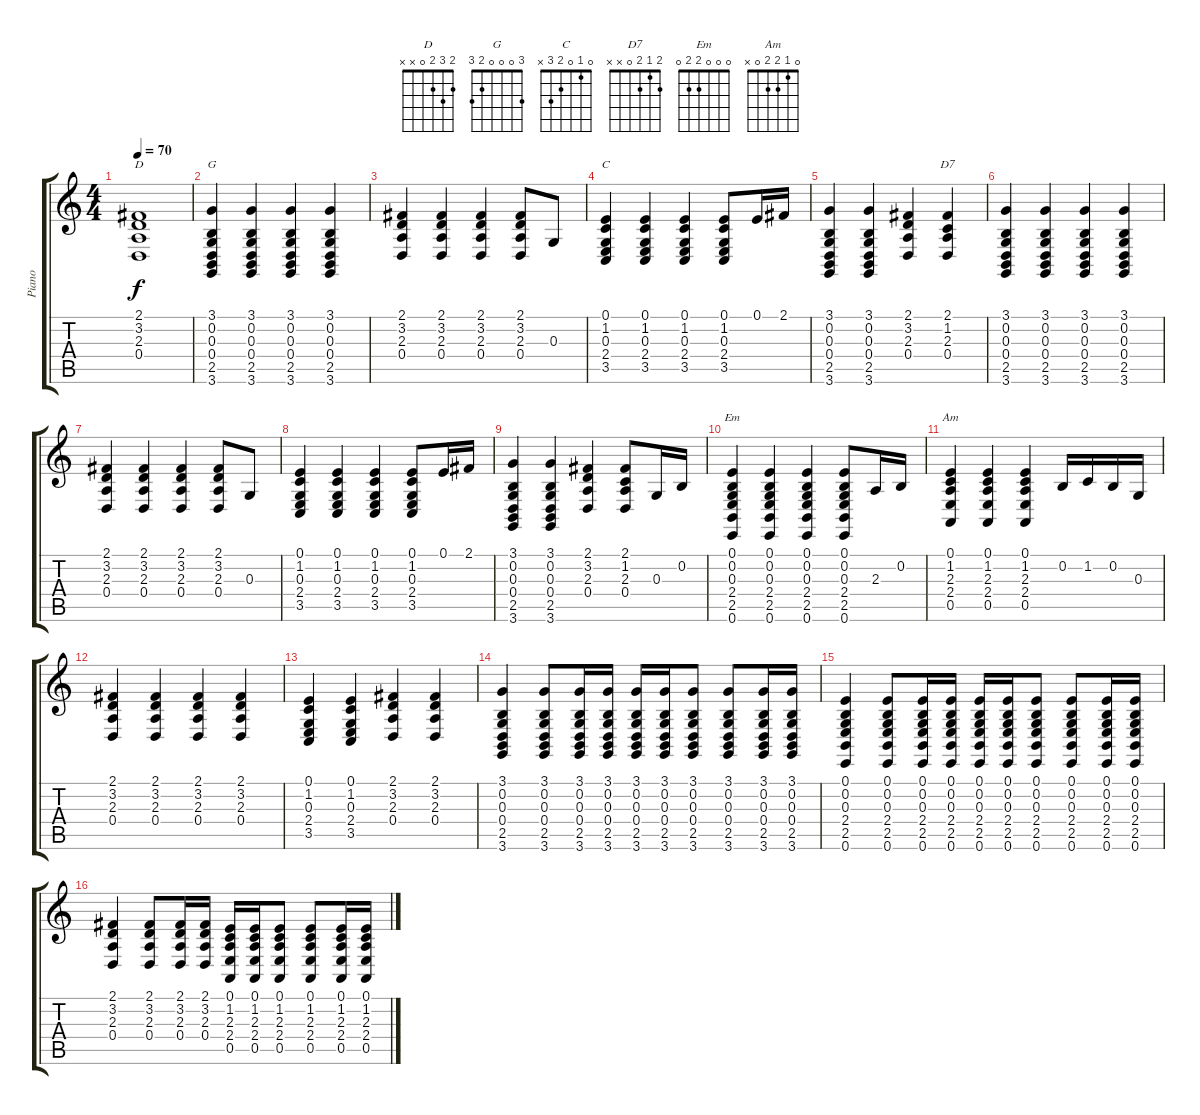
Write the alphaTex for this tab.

\track ("Piano" "Piano") {instrument acousticgrandpiano}
\staff {score tabs}
\tuning (E4 B3 G3 D3 A2 E2) {hide}
\chord ("D" 2 3 2 0 x x)
\chord ("G" 3 0 0 0 2 3)
\chord ("C" 0 1 0 2 3 x)
\chord ("D7" 2 1 2 0 x x)
\chord ("Em" 0 0 0 2 2 0)
\chord ("Am" 0 1 2 2 0 x)
\ts (4 4)
\tempo 70
\clef g2
\ks c
(2.1 3.2 2.3 0.4).1{ch "D" dy f} |
(3.1 0.2 0.3 0.4 2.5 3.6).4{ch "G"} (3.1 0.2 0.3 0.4 2.5 3.6).4 (3.1 0.2 0.3 0.4 2.5 3.6).4 (3.1 0.2 0.3 0.4 2.5 3.6).4 |
(2.1 3.2 2.3 0.4).4 (2.1 3.2 2.3 0.4).4 (2.1 3.2 2.3 0.4).4 (2.1 3.2 2.3 0.4).8 0.3.8 |
(0.1 1.2 0.3 2.4 3.5).4{ch "C"} (0.1 1.2 0.3 2.4 3.5).4 (0.1 1.2 0.3 2.4 3.5).4 (0.1 1.2 0.3 2.4 3.5).8 0.1.16 2.1.16 |
(3.1 0.2 0.3 0.4 2.5 3.6).4 (3.1 0.2 0.3 0.4 2.5 3.6).4 (2.1 3.2 2.3 0.4).4 (2.1 1.2 2.3 0.4).4{ch "D7"} |
(3.1 0.2 0.3 0.4 2.5 3.6).4 (3.1 0.2 0.3 0.4 2.5 3.6).4 (3.1 0.2 0.3 0.4 2.5 3.6).4 (3.1 0.2 0.3 0.4 2.5 3.6).4 |
(2.1 3.2 2.3 0.4).4 (2.1 3.2 2.3 0.4).4 (2.1 3.2 2.3 0.4).4 (2.1 3.2 2.3 0.4).8 0.3.8 |
(0.1 1.2 0.3 2.4 3.5).4 (0.1 1.2 0.3 2.4 3.5).4 (0.1 1.2 0.3 2.4 3.5).4 (0.1 1.2 0.3 2.4 3.5).8 0.1.16 2.1.16 |
(3.1 0.2 0.3 0.4 2.5 3.6).4 (3.1 0.2 0.3 0.4 2.5 3.6).4 (2.1 3.2 2.3 0.4).4 (2.1 1.2 2.3 0.4).8 0.3.16 0.2.16 |
(0.1 0.2 0.3 2.4 2.5 0.6).4{ch "Em"} (0.1 0.2 0.3 2.4 2.5 0.6).4 (0.1 0.2 0.3 2.4 2.5 0.6).4 (0.1 0.2 0.3 2.4 2.5 0.6).8 2.3.16 0.2.16 |
(0.1 1.2 2.3 2.4 0.5).4{ch "Am"} (0.1 1.2 2.3 2.4 0.5).4 (0.1 1.2 2.3 2.4 0.5).4 0.2.16 1.2.16 0.2.16 0.3.16 |
(2.1 3.2 2.3 0.4).4 (2.1 3.2 2.3 0.4).4 (2.1 3.2 2.3 0.4).4 (2.1 3.2 2.3 0.4).4 |
(0.1 1.2 0.3 2.4 3.5).4 (0.1 1.2 0.3 2.4 3.5).4 (2.1 3.2 2.3 0.4).4 (2.1 3.2 2.3 0.4).4 |
(3.1 0.2 0.3 0.4 2.5 3.6).4 (3.1 0.2 0.3 0.4 2.5 3.6).8 (3.1 0.2 0.3 0.4 2.5 3.6).16 (3.1 0.2 0.3 0.4 2.5 3.6).16 (3.1 0.2 0.3 0.4 2.5 3.6).16 (3.1 0.2 0.3 0.4 2.5 3.6).16 (3.1 0.2 0.3 0.4 2.5 3.6).8 (3.1 0.2 0.3 0.4 2.5 3.6).8 (3.1 0.2 0.3 0.4 2.5 3.6).16 (3.1 0.2 0.3 0.4 2.5 3.6).16 |
(0.1 0.2 0.3 2.4 2.5 0.6).4 (0.1 0.2 0.3 2.4 2.5 0.6).8 (0.1 0.2 0.3 2.4 2.5 0.6).16 (0.1 0.2 0.3 2.4 2.5 0.6).16 (0.1 0.2 0.3 2.4 2.5 0.6).16 (0.1 0.2 0.3 2.4 2.5 0.6).16 (0.1 0.2 0.3 2.4 2.5 0.6).8 (0.1 0.2 0.3 2.4 2.5 0.6).8 (0.1 0.2 0.3 2.4 2.5 0.6).16 (0.1 0.2 0.3 2.4 2.5 0.6).16 |
(2.1 3.2 2.3 0.4).4 (2.1 3.2 2.3 0.4).8 (2.1 3.2 2.3 0.4).16 (2.1 3.2 2.3 0.4).16 (0.1 1.2 2.3 2.4 0.5).16 (0.1 1.2 2.3 2.4 0.5).16 (0.1 1.2 2.3 2.4 0.5).8 (0.1 1.2 2.3 2.4 0.5).8 (0.1 1.2 2.3 2.4 0.5).16 (0.1 1.2 2.3 2.4 0.5).16
